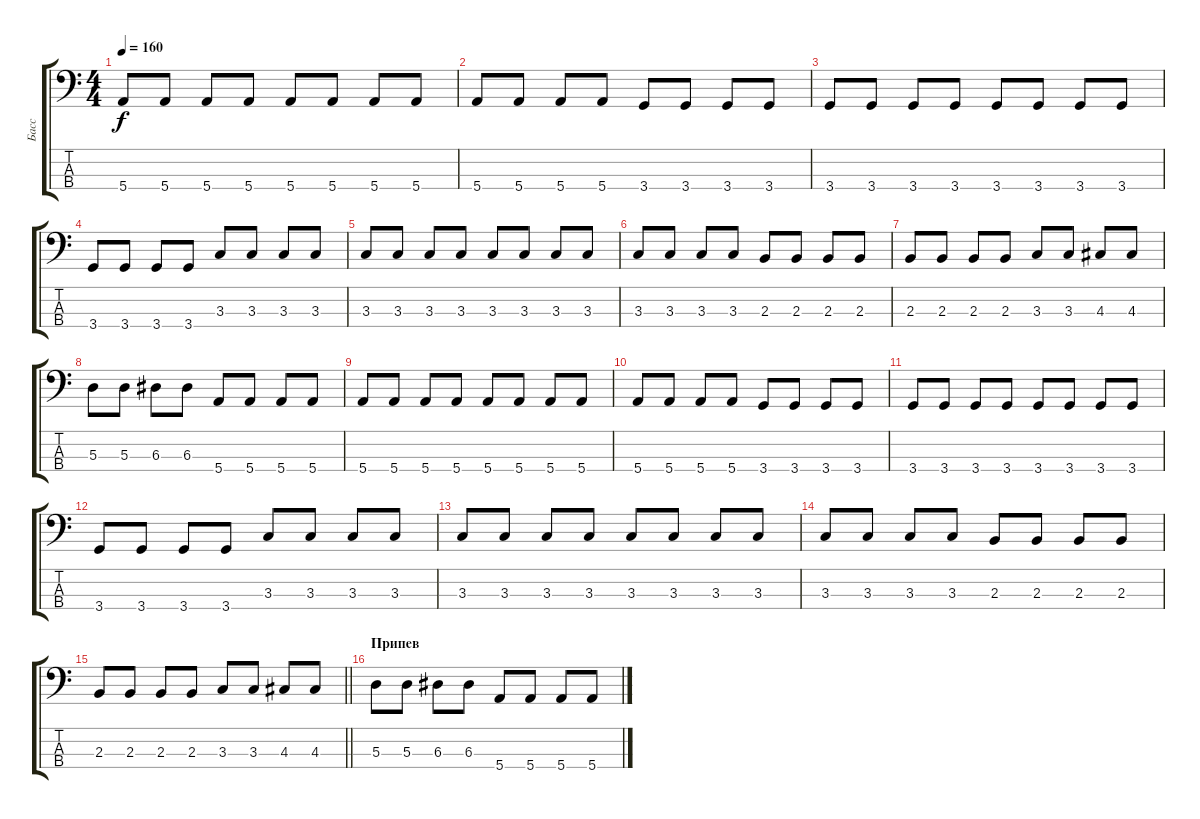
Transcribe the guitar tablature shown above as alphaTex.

\track ("Басс" "Басс") {instrument electricbassfinger}
\staff {score tabs}
\tuning (G2 D2 A1 E1) {hide}
\ts (4 4)
\tempo 160
\clef f4
\ks c
5.4.8{dy f} 5.4.8 5.4.8 5.4.8 5.4.8 5.4.8 5.4.8 5.4.8 |
5.4.8 5.4.8 5.4.8 5.4.8 3.4.8 3.4.8 3.4.8 3.4.8 |
3.4.8 3.4.8 3.4.8 3.4.8 3.4.8 3.4.8 3.4.8 3.4.8 |
3.4.8 3.4.8 3.4.8 3.4.8 3.3.8 3.3.8 3.3.8 3.3.8 |
3.3.8 3.3.8 3.3.8 3.3.8 3.3.8 3.3.8 3.3.8 3.3.8 |
3.3.8 3.3.8 3.3.8 3.3.8 2.3.8 2.3.8 2.3.8 2.3.8 |
2.3.8 2.3.8 2.3.8 2.3.8 3.3.8 3.3.8 4.3.8 4.3.8 |
5.3.8 5.3.8 6.3.8 6.3.8 5.4.8 5.4.8 5.4.8 5.4.8 |
5.4.8 5.4.8 5.4.8 5.4.8 5.4.8 5.4.8 5.4.8 5.4.8 |
5.4.8 5.4.8 5.4.8 5.4.8 3.4.8 3.4.8 3.4.8 3.4.8 |
3.4.8 3.4.8 3.4.8 3.4.8 3.4.8 3.4.8 3.4.8 3.4.8 |
3.4.8 3.4.8 3.4.8 3.4.8 3.3.8 3.3.8 3.3.8 3.3.8 |
3.3.8 3.3.8 3.3.8 3.3.8 3.3.8 3.3.8 3.3.8 3.3.8 |
3.3.8 3.3.8 3.3.8 3.3.8 2.3.8 2.3.8 2.3.8 2.3.8 |
\barLineRight lightlight
2.3.8 2.3.8 2.3.8 2.3.8 3.3.8 3.3.8 4.3.8 4.3.8 |
\section ("" "Припев")
5.3.8 5.3.8 6.3.8 6.3.8 5.4.8 5.4.8 5.4.8 5.4.8
